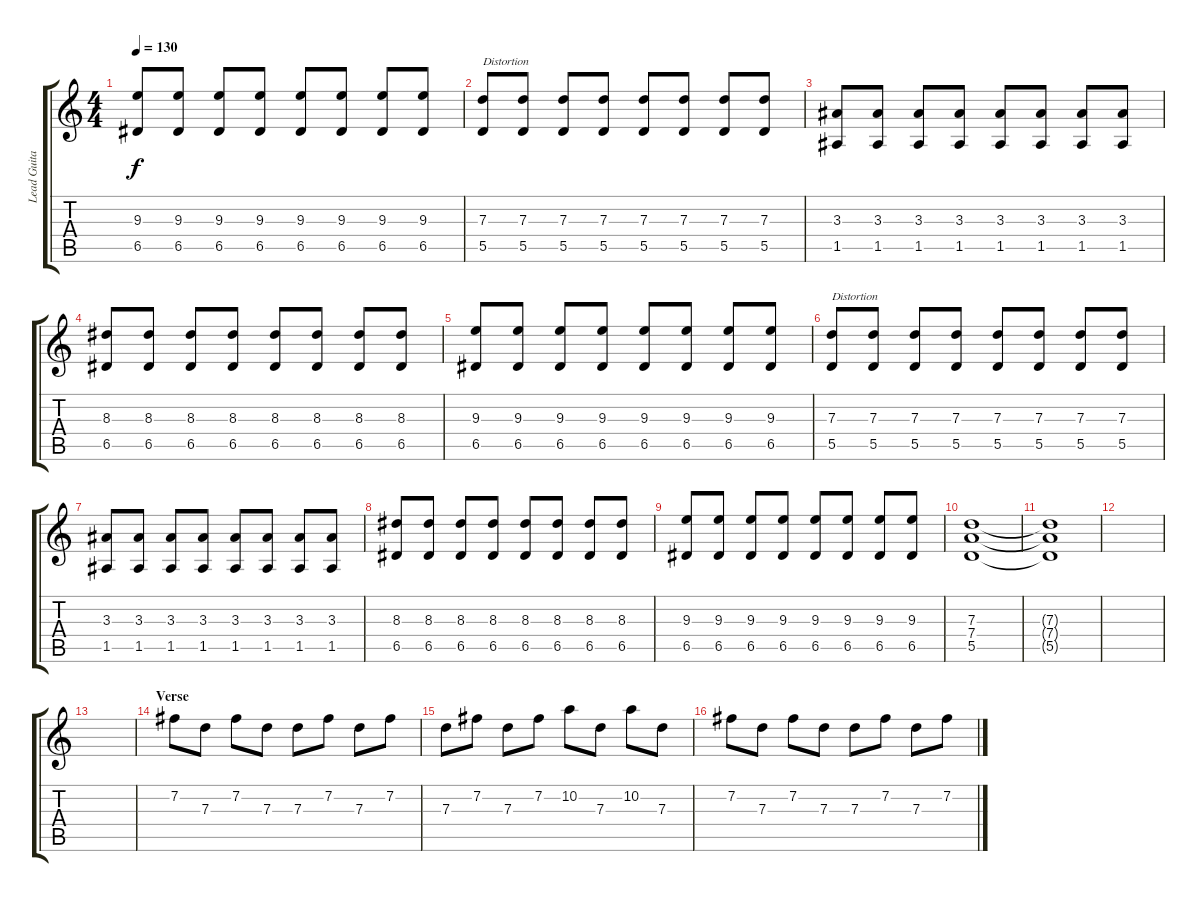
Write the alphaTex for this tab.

\track ("Lead Guitar" "Lead Guita") {instrument electricguitarjazz}
\staff {score tabs}
\tuning (E4 B3 G3 D3 A2 E2) {hide}
\ts (4 4)
\tempo 130
\clef g2
\ks c
(9.3 6.5).8{dy f} (9.3 6.5).8 (9.3 6.5).8 (9.3 6.5).8 (9.3 6.5).8 (9.3 6.5).8 (9.3 6.5).8 (9.3 6.5).8 |
(7.3 5.5).8{txt "Distortion" instrument distortionguitar} (7.3 5.5).8 (7.3 5.5).8 (7.3 5.5).8 (7.3 5.5).8 (7.3 5.5).8 (7.3 5.5).8 (7.3 5.5).8 |
(3.3 1.5).8 (3.3 1.5).8 (3.3 1.5).8 (3.3 1.5).8 (3.3 1.5).8 (3.3 1.5).8 (3.3 1.5).8 (3.3 1.5).8 |
(8.3 6.5).8 (8.3 6.5).8 (8.3 6.5).8 (8.3 6.5).8 (8.3 6.5).8 (8.3 6.5).8 (8.3 6.5).8 (8.3 6.5).8 |
(9.3 6.5).8 (9.3 6.5).8 (9.3 6.5).8 (9.3 6.5).8 (9.3 6.5).8 (9.3 6.5).8 (9.3 6.5).8 (9.3 6.5).8 |
(7.3 5.5).8{txt "Distortion" instrument distortionguitar} (7.3 5.5).8 (7.3 5.5).8 (7.3 5.5).8 (7.3 5.5).8 (7.3 5.5).8 (7.3 5.5).8 (7.3 5.5).8 |
(3.3 1.5).8 (3.3 1.5).8 (3.3 1.5).8 (3.3 1.5).8 (3.3 1.5).8 (3.3 1.5).8 (3.3 1.5).8 (3.3 1.5).8 |
(8.3 6.5).8 (8.3 6.5).8 (8.3 6.5).8 (8.3 6.5).8 (8.3 6.5).8 (8.3 6.5).8 (8.3 6.5).8 (8.3 6.5).8 |
(9.3 6.5).8 (9.3 6.5).8 (9.3 6.5).8 (9.3 6.5).8 (9.3 6.5).8 (9.3 6.5).8 (9.3 6.5).8 (9.3 6.5).8 |
(7.3 7.4 5.5).1 |
(7.3{t} 7.4{t} 5.5{t}).1 |
|
|
\section ("" "Verse")
7.2.8{instrument electricguitarjazz} 7.3.8 7.2.8 7.3.8 7.3.8 7.2.8 7.3.8 7.2.8 |
7.3.8 7.2.8 7.3.8 7.2.8 10.2.8 7.3.8 10.2.8 7.3.8 |
7.2.8 7.3.8 7.2.8 7.3.8 7.3.8 7.2.8 7.3.8 7.2.8
